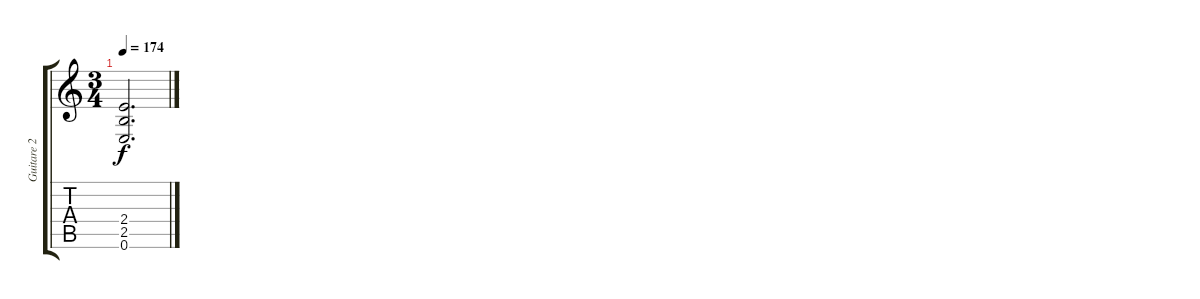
\track ("Guitare 2" "Guitare 2") {instrument distortionguitar}
\staff {score tabs}
\tuning (E4 B3 G3 D3 A2 E2) {hide}
\ts (3 4)
\tempo 174
\clef g2
\ks c
(2.4{t} 2.5{t} 0.6{t}).2{d dy f}
